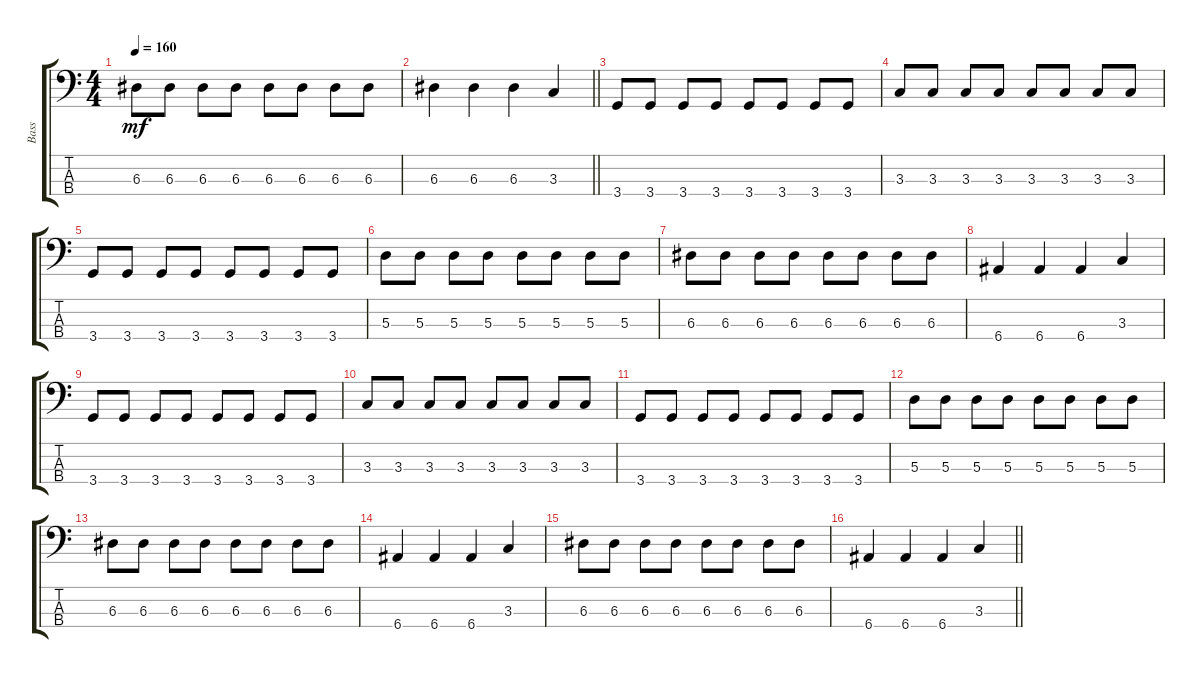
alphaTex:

\track ("Bass" "Bass") {instrument electricbassfinger}
\staff {score tabs}
\tuning (G2 D2 A1 E1) {hide}
\ts (4 4)
\tempo 160
\clef f4
\ks c
6.3.8{dy mf} 6.3.8 6.3.8 6.3.8 6.3.8 6.3.8 6.3.8 6.3.8 |
\barLineRight lightlight
6.3.4 6.3.4 6.3.4 3.3.4 |
3.4.8 3.4.8 3.4.8 3.4.8 3.4.8 3.4.8 3.4.8 3.4.8 |
3.3.8 3.3.8 3.3.8 3.3.8 3.3.8 3.3.8 3.3.8 3.3.8 |
3.4.8 3.4.8 3.4.8 3.4.8 3.4.8 3.4.8 3.4.8 3.4.8 |
5.3.8 5.3.8 5.3.8 5.3.8 5.3.8 5.3.8 5.3.8 5.3.8 |
6.3.8 6.3.8 6.3.8 6.3.8 6.3.8 6.3.8 6.3.8 6.3.8 |
6.4.4 6.4.4 6.4.4 3.3.4 |
3.4.8 3.4.8 3.4.8 3.4.8 3.4.8 3.4.8 3.4.8 3.4.8 |
3.3.8 3.3.8 3.3.8 3.3.8 3.3.8 3.3.8 3.3.8 3.3.8 |
3.4.8 3.4.8 3.4.8 3.4.8 3.4.8 3.4.8 3.4.8 3.4.8 |
5.3.8 5.3.8 5.3.8 5.3.8 5.3.8 5.3.8 5.3.8 5.3.8 |
6.3.8 6.3.8 6.3.8 6.3.8 6.3.8 6.3.8 6.3.8 6.3.8 |
6.4.4 6.4.4 6.4.4 3.3.4 |
6.3.8 6.3.8 6.3.8 6.3.8 6.3.8 6.3.8 6.3.8 6.3.8 |
\barLineRight lightlight
6.4.4 6.4.4 6.4.4 3.3.4
